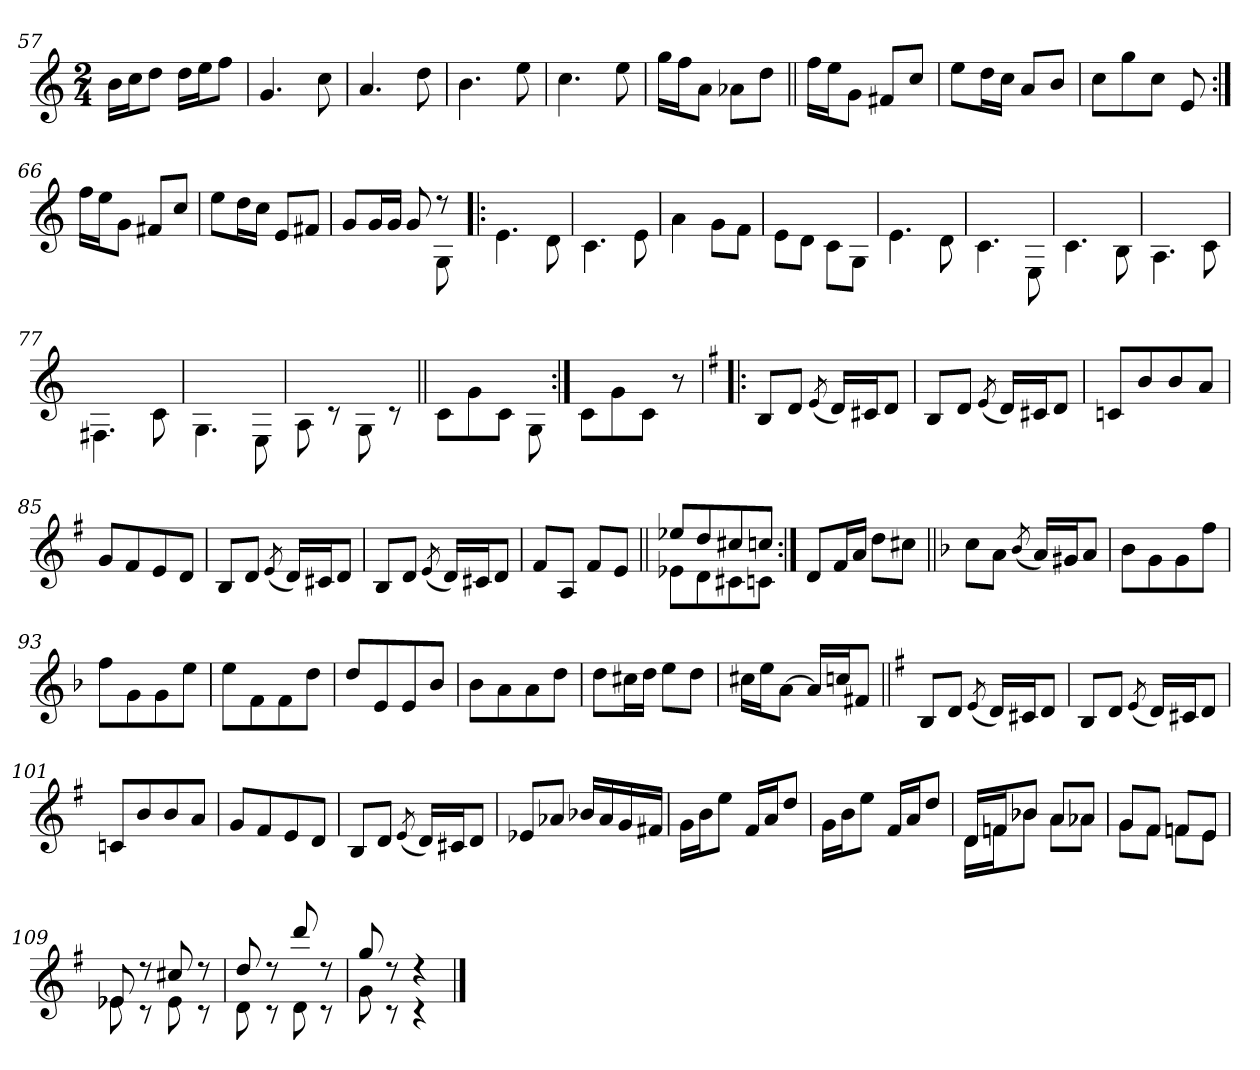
**kern
*part1
*staff1
*clefG2
*k[]
*C:
*M2/4
=57
16b\LL
16cc\J
8dd\J
16dd\LL
16ee\J
8ff\J
=58
4.g/
8cc\
=59
4.a/
8dd\
=60
4.b\
8ee\
!!LO:LB:g=z
=61
4.cc\
8ee\
=62
16gg\LL
16ff\J
8a\J
8a-X\L
8dd\J
=63||
16ff\LL
16ee\J
8g\J
8f#X/L
8cc/J
=64
8ee\L
16dd\L
16cc\JJ
8a/L
8b/J
=65
8cc\L
8gg\
8cc\J
8e/
!!LO:LB:g=z
=66:|!
16ff\LL
16ee\J
8g\J
8f#X/L
8cc/J
=67
8ee\L
16dd\L
16cc\JJ
8e/L
8f#X/J
=68
*^
8g/L	4.ryy
16g/L	.
16g/JJ	.
8g/	.
8rdd	8G\
*v	*v
=69!|:
4.e\
8d\
=70
4.c\
8e\
!!LO:LB:g=z
=71
4a\
8g\L
8f\J
=72
8e\L
8d\J
8c\L
8G\J
=73
4.e\
8d\
=74
4.c\
8E\
=75
4.c\
8B\
=76
4.A\
8c\
=77
4.F#X\
8c\
!!LO:LB:g=z
=78
4.G\
8E\
=79
8A\
8rB
8G\
8rB
=80||
8c\L
8g\
8c\J
8G\
=81:|!
8c\L
8g\
8c\J
8r
=82!|:
*k[f#]
*G:
8B/L
8d/J
(<8qe/
16d/LL)
16c#X/J
8d/J
=83
8B/L
8d/J
(<8qe/
16d/LL)
16c#X/J
8d/J
!!LO:LB:g=z
=84
8cn/L
8b/
8b/
8a/J
=85
8g/L
8f#/
8e/
8d/J
=86
8B/L
8d/J
(<8qe/
16d/LL)
16c#X/J
8d/J
=87
8B/L
8d/J
(<8qe/
16d/LL)
16c#X/J
8d/J
=88
8f#/L
8A/J
8f#/L
8e/J
=89||
*^
8ee-X/L	8e-X\L
8dd/	8d\
8cc#X/	8c#X\
8ccn/J	8cn\J
*v	*v
!!LO:LB:g=z
=90:|!
8d/L
16f#/L
16a/JJ
8dd\L
8cc#X\J
=91||
*k[b-]
*F:
8cc\L
8a\J
(<8qb-/
16a/LL)
16g#X/J
8a/J
=92
8b-\L
8g\
8g\
8ff\J
=93
8ff\L
8g\
8g\
8ee\J
=94
8ee\L
8f\
8f\
8dd\J
=95
8dd/L
8e/
8e/
8b-/J
!!LO:LB:g=z
=96
8b-\L
8a\
8a\
8dd\J
=97
8dd\L
16cc#X\L
16dd\JJ
8ee\L
8dd\J
=98
16cc#X\LL
16ee\J
[8a\J
16a/LL]
16ccn/J
8f#X/J
=99||
*k[f#]
*G:
8B/L
8d/J
(<8qe/
16d/LL)
16c#X/J
8d/J
=100
8B/L
8d/J
(<8qe/
16d/LL)
16c#X/J
8d/J
!!LO:LB:g=z
=101
8cn/L
8b/
8b/
8a/J
=102
8g/L
8f#/
8e/
8d/J
=103
8B/L
8d/J
(<8qe/
16d/LL)
16c#X/J
8d/J
=104
8e-X/L
8a-X/J
16b-X/LL
16a-/
16g/
16f#X/JJ
=105
16g\LL
16b\J
8ee\J
16f#/LL
16a/J
8dd/J
=106
16g\LL
16b\J
8ee\J
16f#/LL
16a/J
8dd/J
!!LO:LB:g=z
=107
*^
16d/LL	16d\LL
16fn/J	16fn\J
8b-X/J	8b-X\J
8a/L	8a\L
8a-X/J	8a-X\J
=108	=108
8g/L	8g\L
8f#/J	8f#\J
8fn/L	8fn\L
8e/J	8e\J
=109	=109
8e-X/	8e-X\
8rdd	8rc
8cc#X/	8e-\
8rdd	8rc
=110	=110
8dd/	8d\
8rdd	8rc
8ddd/	8d\
8rdd	8rc
=111	=111
8gg/	8g\
8rdd	8rc
4rdd	4rc
*v	*v
==
*-
